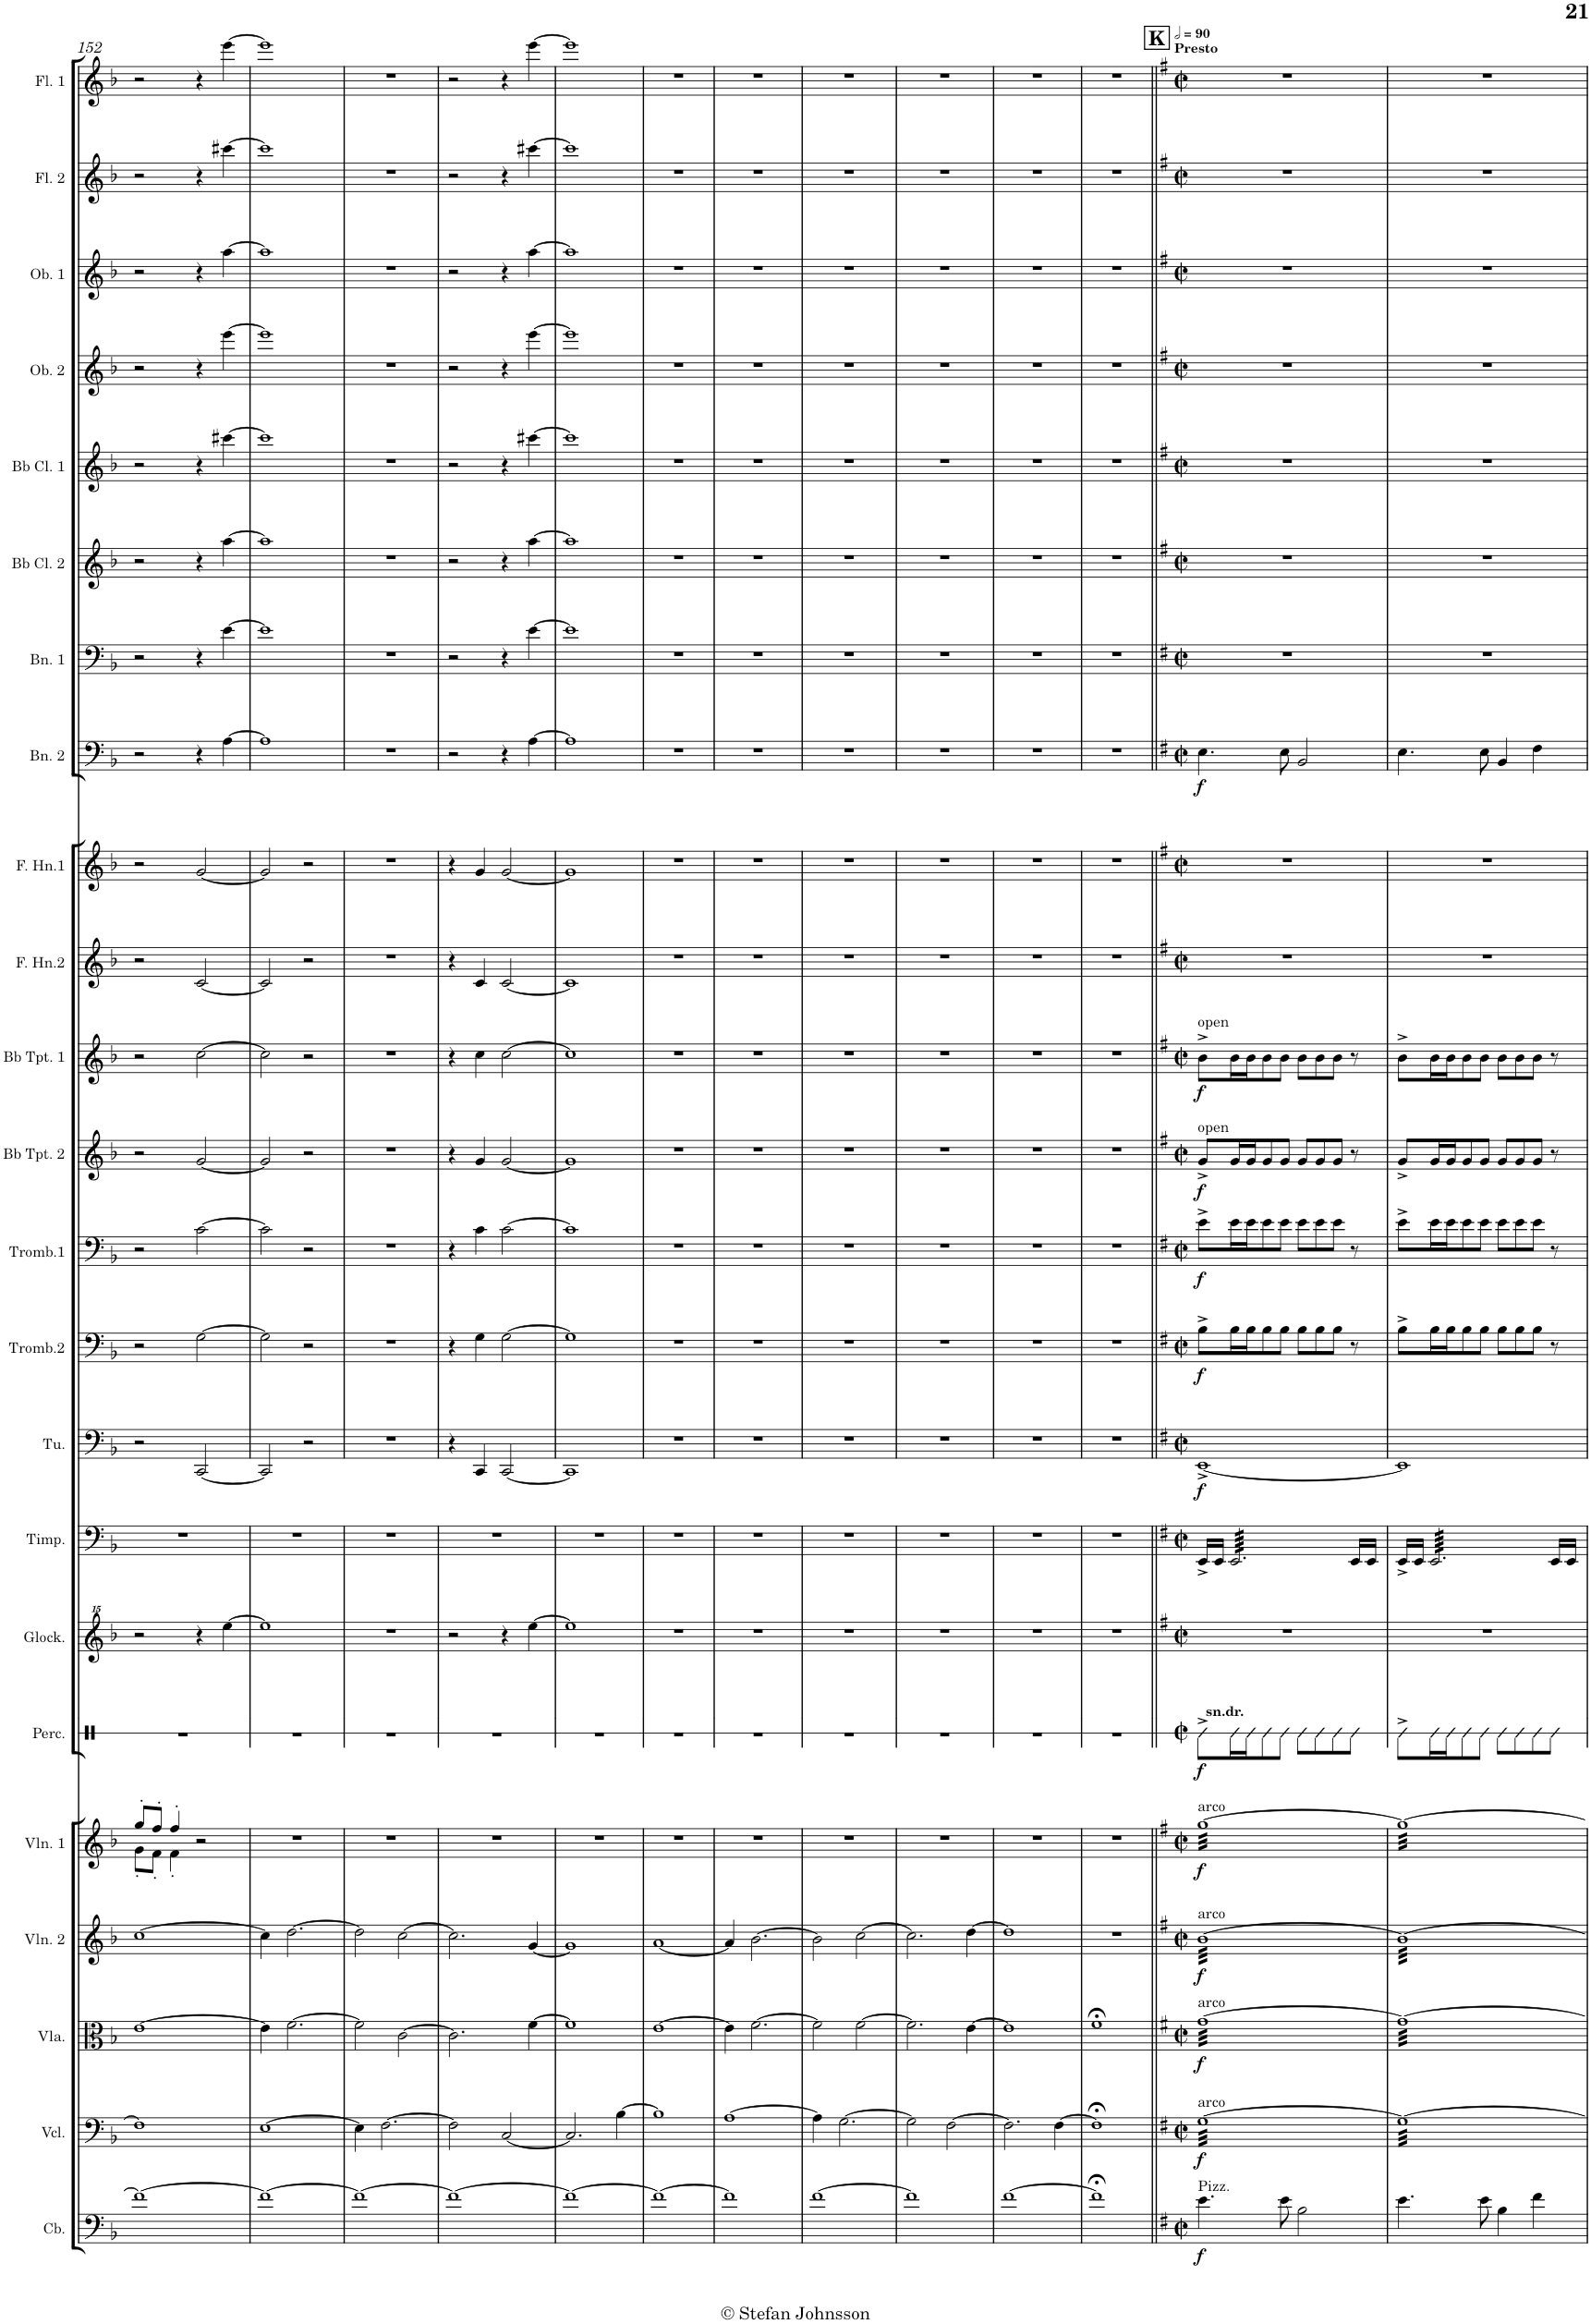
**kern	**dynam	**kern	**dynam	**kern	**dynam	**kern	**dynam	**kern	**dynam	**kern	**dynam	**kern	**kern	**kern	**dynam	**kern	**dynam	**kern	**dynam	**kern	**dynam	**kern	**dynam	**kern	**kern	**kern	**dynam	**kern	**kern	**kern	**kern	**kern	**kern	**kern
*part23	*part23	*part22	*part22	*part21	*part21	*part20	*part20	*part19	*part19	*part18	*part18	*part17	*part16	*part15	*part15	*part14	*part14	*part13	*part13	*part12	*part12	*part11	*part11	*part10	*part9	*part8	*part8	*part7	*part6	*part5	*part4	*part3	*part2	*part1
*staff23	*staff23	*staff22	*staff22	*staff21	*staff21	*staff20	*staff20	*staff19	*staff19	*staff18	*staff18	*staff17	*staff16	*staff15	*staff15	*staff14	*staff14	*staff13	*staff13	*staff12	*staff12	*staff11	*staff11	*staff10	*staff9	*staff8	*staff8	*staff7	*staff6	*staff5	*staff4	*staff3	*staff2	*staff1
*I"Contrabass	*	*I"Cello	*	*I"Viola	*	*I"Violin 2	*	*I"Violin 1	*	*I"Percussion	*	*I"Mallet	*I"Timpani	*I"Tuba	*	*I"Trombone2	*	*I"Trombone1	*	*I"Bb Trumpet 2	*	*I"Bb Trumpet 1	*	*I"French Horn2	*I"French Horn1	*I"Bassoon 2	*	*I"Bassoon 1	*I"Bb Clarinet 2	*I"Bb Clarinet 1	*I"Oboe 2	*I"Oboe 1	*I"Flute 2	*I"Flute 1
*I'Cb.	*	*	*	*I'Vla.	*	*I'Vln. 2	*	*I'Vln. 1	*	*I'Perc.	*	*I'Mall.	*I'Timp.	*I'Tu.	*	*I'Tromb.2	*	*I'Tromb.1	*	*I'Bb Tpt. 2	*	*I'Bb Tpt. 1	*	*I'F. Hn.2	*I'F. Hn.1	*I'Bn. 2	*	*I'Bn. 1	*I'Bb Cl. 2	*I'Bb Cl. 1	*I'Ob. 2	*I'Ob. 1	*I'Fl. 2	*I'Fl. 1
!!LO:PB:g=z
*clefF4	*	*clefF4	*	*clefC3	*	*clefG2	*	*clefG2	*	*clefX	*	*clefG^^2	*clefF4	*clefF4	*	*clefF4	*	*clefF4	*	*clefG2	*	*clefG2	*	*clefG2	*clefG2	*clefF4	*	*clefF4	*clefG2	*clefG2	*clefG2	*clefG2	*clefG2	*clefG2
*Trd7c12	*	*	*	*	*	*	*	*	*	*	*	*	*	*	*	*	*	*	*	*Trd1c2	*	*Trd1c2	*	*Trd4c7	*Trd4c7	*	*	*	*Trd1c2	*Trd1c2	*	*	*	*
*k[b-]	*	*k[b-]	*	*k[b-]	*	*k[b-]	*	*k[b-]	*	*k[b-]	*	*k[b-]	*k[b-]	*k[b-]	*	*k[b-]	*	*k[b-]	*	*k[b-]	*	*k[b-]	*	*k[b-]	*k[b-]	*k[b-]	*	*k[b-]	*k[b-]	*k[b-]	*k[b-]	*k[b-]	*k[b-]	*k[b-]
*F:	*	*F:	*	*F:	*	*F:	*	*F:	*	*F:	*	*F:	*F:	*F:	*	*F:	*	*F:	*	*F:	*	*F:	*	*F:	*F:	*F:	*	*F:	*F:	*F:	*F:	*F:	*F:	*F:
*M4/4	*	*M4/4	*	*M4/4	*	*M4/4	*	*M4/4	*	*M4/4	*	*M4/4	*M4/4	*M4/4	*	*M4/4	*	*M4/4	*	*M4/4	*	*M4/4	*	*M4/4	*M4/4	*M4/4	*	*M4/4	*M4/4	*M4/4	*M4/4	*M4/4	*M4/4	*M4/4
=152	=152	=152	=152	=152	=152	=152	=152	=152	=152	=152	=152	=152	=152	=152	=152	=152	=152	=152	=152	=152	=152	=152	=152	=152	=152	=152	=152	=152	=152	=152	=152	=152	=152	=152
*	*	*	*	*	*	*	*	*^	*	*	*	*	*	*	*	*	*	*	*	*	*	*	*	*	*	*	*	*	*	*	*	*	*	*
1f_	.	1F]	.	[1e	.	[1cc	.	8gg'/L	8g'\L	.	1r	.	2r	1r	2r	.	2r	.	2r	.	2r	.	2r	.	2r	2r	2r	.	2r	2r	2r	2r	2r	2r	2r
.	.	.	.	.	.	.	.	8ff'/J	8f'\J	.	.	.	.	.	.	.	.	.	.	.	.	.	.	.	.	.	.	.	.	.	.	.	.	.	.
.	.	.	.	.	.	.	.	4ff'/	4f'\	.	.	.	.	.	.	.	.	.	.	.	.	.	.	.	.	.	.	.	.	.	.	.	.	.	.
.	.	.	.	.	.	.	.	2r	2ryy	.	.	.	4r	.	[2CC/	.	[2G\	.	[2c\	.	[2g/	.	[2cc\	.	[2c/	[2g/	4r	.	4r	4r	4r	4r	4r	4r	4r
.	.	.	.	.	.	.	.	.	.	.	.	.	[4eeee\	.	.	.	.	.	.	.	.	.	.	.	.	.	[4A\	.	[4e\	[4aa\	[4ccc#X\	[4eee\	[4aa\	[4ccc#X\	[4eee\
*	*	*	*	*	*	*	*	*v	*v	*	*	*	*	*	*	*	*	*	*	*	*	*	*	*	*	*	*	*	*	*	*	*	*	*	*
=153	=153	=153	=153	=153	=153	=153	=153	=153	=153	=153	=153	=153	=153	=153	=153	=153	=153	=153	=153	=153	=153	=153	=153	=153	=153	=153	=153	=153	=153	=153	=153	=153	=153	=153
1f_	.	[1E	.	4e\]	.	4cc\]	.	1r	.	1r	.	1eeee]	1r	2CC/]	.	2G\]	.	2c\]	.	2g/]	.	2cc\]	.	2c/]	2g/]	1A]	.	1e]	1aa]	1ccc#]	1eee]	1aa]	1ccc#]	1eee]
.	.	.	.	[2.f\	.	[2.dd\	.	.	.	.	.	.	.	.	.	.	.	.	.	.	.	.	.	.	.	.	.	.	.	.	.	.	.	.
.	.	.	.	.	.	.	.	.	.	.	.	.	.	2r	.	2r	.	2r	.	2r	.	2r	.	2r	2r	.	.	.	.	.	.	.	.	.
=154	=154	=154	=154	=154	=154	=154	=154	=154	=154	=154	=154	=154	=154	=154	=154	=154	=154	=154	=154	=154	=154	=154	=154	=154	=154	=154	=154	=154	=154	=154	=154	=154	=154	=154
1f_	.	4E\]	.	2f\]	.	2dd\]	.	1r	.	1r	.	1r	1r	1r	.	1r	.	1r	.	1r	.	1r	.	1r	1r	1r	.	1r	1r	1r	1r	1r	1r	1r
.	.	[2.F\	.	.	.	.	.	.	.	.	.	.	.	.	.	.	.	.	.	.	.	.	.	.	.	.	.	.	.	.	.	.	.	.
.	.	.	.	[2c\	.	[2cc\	.	.	.	.	.	.	.	.	.	.	.	.	.	.	.	.	.	.	.	.	.	.	.	.	.	.	.	.
=155	=155	=155	=155	=155	=155	=155	=155	=155	=155	=155	=155	=155	=155	=155	=155	=155	=155	=155	=155	=155	=155	=155	=155	=155	=155	=155	=155	=155	=155	=155	=155	=155	=155	=155
1f_	.	2F\]	.	2.c\]	.	2.cc\]	.	1r	.	1r	.	2r	1r	4r	.	4r	.	4r	.	4r	.	4r	.	4r	4r	2r	.	2r	2r	2r	2r	2r	2r	2r
.	.	.	.	.	.	.	.	.	.	.	.	.	.	4CC/	.	4G\	.	4c\	.	4g/	.	4cc\	.	4c/	4g/	.	.	.	.	.	.	.	.	.
.	.	[2C/	.	.	.	.	.	.	.	.	.	4r	.	[2CC/	.	[2G\	.	[2c\	.	[2g/	.	[2cc\	.	[2c/	[2g/	4r	.	4r	4r	4r	4r	4r	4r	4r
.	.	.	.	[4f\	.	[4g/	.	.	.	.	.	[4eeee\	.	.	.	.	.	.	.	.	.	.	.	.	.	[4A\	.	[4e\	[4aa\	[4ccc#X\	[4eee\	[4aa\	[4ccc#X\	[4eee\
=156	=156	=156	=156	=156	=156	=156	=156	=156	=156	=156	=156	=156	=156	=156	=156	=156	=156	=156	=156	=156	=156	=156	=156	=156	=156	=156	=156	=156	=156	=156	=156	=156	=156	=156
1f_	.	2.C/]	.	1f]	.	1g]	.	1r	.	1r	.	1eeee]	1r	1CC]	.	1G]	.	1c]	.	1g]	.	1cc]	.	1c]	1g]	1A]	.	1e]	1aa]	1ccc#]	1eee]	1aa]	1ccc#]	1eee]
.	.	[4B-\	.	.	.	.	.	.	.	.	.	.	.	.	.	.	.	.	.	.	.	.	.	.	.	.	.	.	.	.	.	.	.	.
=157	=157	=157	=157	=157	=157	=157	=157	=157	=157	=157	=157	=157	=157	=157	=157	=157	=157	=157	=157	=157	=157	=157	=157	=157	=157	=157	=157	=157	=157	=157	=157	=157	=157	=157
1f_	.	1B-]	.	[1e	.	[1a	.	1r	.	1r	.	1r	1r	1r	.	1r	.	1r	.	1r	.	1r	.	1r	1r	1r	.	1r	1r	1r	1r	1r	1r	1r
=158	=158	=158	=158	=158	=158	=158	=158	=158	=158	=158	=158	=158	=158	=158	=158	=158	=158	=158	=158	=158	=158	=158	=158	=158	=158	=158	=158	=158	=158	=158	=158	=158	=158	=158
1f]	.	[1A	.	4e\]	.	4a/]	.	1r	.	1r	.	1r	1r	1r	.	1r	.	1r	.	1r	.	1r	.	1r	1r	1r	.	1r	1r	1r	1r	1r	1r	1r
.	.	.	.	[2.f\	.	[2.b-\	.	.	.	.	.	.	.	.	.	.	.	.	.	.	.	.	.	.	.	.	.	.	.	.	.	.	.	.
=159	=159	=159	=159	=159	=159	=159	=159	=159	=159	=159	=159	=159	=159	=159	=159	=159	=159	=159	=159	=159	=159	=159	=159	=159	=159	=159	=159	=159	=159	=159	=159	=159	=159	=159
[1f	.	4A\]	.	2f\]	.	2b-\]	.	1r	.	1r	.	1r	1r	1r	.	1r	.	1r	.	1r	.	1r	.	1r	1r	1r	.	1r	1r	1r	1r	1r	1r	1r
.	.	[2.G\	.	.	.	.	.	.	.	.	.	.	.	.	.	.	.	.	.	.	.	.	.	.	.	.	.	.	.	.	.	.	.	.
.	.	.	.	[2f\	.	[2cc\	.	.	.	.	.	.	.	.	.	.	.	.	.	.	.	.	.	.	.	.	.	.	.	.	.	.	.	.
=160	=160	=160	=160	=160	=160	=160	=160	=160	=160	=160	=160	=160	=160	=160	=160	=160	=160	=160	=160	=160	=160	=160	=160	=160	=160	=160	=160	=160	=160	=160	=160	=160	=160	=160
1f]	.	2G\]	.	2.f\]	.	2.cc\]	.	1r	.	1r	.	1r	1r	1r	.	1r	.	1r	.	1r	.	1r	.	1r	1r	1r	.	1r	1r	1r	1r	1r	1r	1r
.	.	[2F\	.	.	.	.	.	.	.	.	.	.	.	.	.	.	.	.	.	.	.	.	.	.	.	.	.	.	.	.	.	.	.	.
.	.	.	.	[4e\	.	[4dd\	.	.	.	.	.	.	.	.	.	.	.	.	.	.	.	.	.	.	.	.	.	.	.	.	.	.	.	.
=161	=161	=161	=161	=161	=161	=161	=161	=161	=161	=161	=161	=161	=161	=161	=161	=161	=161	=161	=161	=161	=161	=161	=161	=161	=161	=161	=161	=161	=161	=161	=161	=161	=161	=161
[1f	.	2.F\]	.	1e]	.	1dd]	.	1r	.	1r	.	1r	1r	1r	.	1r	.	1r	.	1r	.	1r	.	1r	1r	1r	.	1r	1r	1r	1r	1r	1r	1r
.	.	[4F\	.	.	.	.	.	.	.	.	.	.	.	.	.	.	.	.	.	.	.	.	.	.	.	.	.	.	.	.	.	.	.	.
=162	=162	=162	=162	=162	=162	=162	=162	=162	=162	=162	=162	=162	=162	=162	=162	=162	=162	=162	=162	=162	=162	=162	=162	=162	=162	=162	=162	=162	=162	=162	=162	=162	=162	=162
1f;<]	.	1F;<]	.	1f;<	.	1r	.	1r	.	1r	.	1r	1r	1r	.	1r	.	1r	.	1r	.	1r	.	1r	1r	1r	.	1r	1r	1r	1r	1r	1r	1r
=163||	=163||	=163||	=163||	=163||	=163||	=163||	=163||	=163||	=163||	=163||	=163||	=163||	=163||	=163||	=163||	=163||	=163||	=163||	=163||	=163||	=163||	=163||	=163||	=163||	=163||	=163||	=163||	=163||	=163||	=163||	=163||	=163||	=163||	=163||
!!LO:REH:place=s1:a:B:cj:fs=14:t=K
*k[f#]	*	*k[f#]	*	*k[f#]	*	*k[f#]	*	*k[f#]	*	*k[f#]	*	*k[f#]	*k[f#]	*k[f#]	*	*k[f#]	*	*k[f#]	*	*k[f#]	*	*k[f#]	*	*k[f#]	*k[f#]	*k[f#]	*	*k[f#]	*k[f#]	*k[f#]	*k[f#]	*k[f#]	*k[f#]	*k[f#]
*e:	*	*e:	*	*e:	*	*e:	*	*e:	*	*e:	*	*e:	*e:	*e:	*	*e:	*	*e:	*	*e:	*	*e:	*	*e:	*e:	*e:	*	*e:	*e:	*e:	*e:	*e:	*e:	*e:
*M2/2	*	*M2/2	*	*M2/2	*	*M2/2	*	*M2/2	*	*M2/2	*	*M2/2	*M2/2	*M2/2	*	*M2/2	*	*M2/2	*	*M2/2	*	*M2/2	*	*M2/2	*M2/2	*M2/2	*	*M2/2	*M2/2	*M2/2	*M2/2	*M2/2	*M2/2	*M2/2
*met(c|)	*	*met(c|)	*	*met(c|)	*	*met(c|)	*	*met(c|)	*	*met(c|)	*	*met(c|)	*met(c|)	*met(c|)	*	*met(c|)	*	*met(c|)	*	*met(c|)	*	*met(c|)	*	*met(c|)	*met(c|)	*met(c|)	*	*met(c|)	*met(c|)	*met(c|)	*met(c|)	*met(c|)	*met(c|)	*met(c|)
*	*	*	*	*	*	*	*	*	*	*	*	*	*	*	*	*	*	*	*	*	*	*	*	*	*	*	*	*	*	*	*	*	*	*MM180
!	!	!	!	!	!	!	!	!	!	!	!	!	!	!	!	!	!	!	!	!	!	!	!	!	!	!	!	!	!	!	!	!	!	!LO:TX:a:B:t=Presto
!	!	!	!	!	!	!	!	!	!	!	!	!	!	!	!	!	!	!	!	!	!	!LO:TX:a:t=open	!	!	!	!	!	!	!	!	!	!	!	!
!	!	!	!	!	!	!	!	!	!	!	!	!	!	!	!	!	!	!	!	!LO:TX:a:t=open	!	!	!	!	!	!	!	!	!	!	!	!	!	!
!	!	!	!	!	!	!	!	!LO:TX:a:t=arco	!	!	!	!	!	!	!	!	!	!	!	!	!	!	!	!	!	!	!	!	!	!	!	!	!	!
!	!	!	!	!	!	!LO:TX:a:t=arco	!	!	!	!	!	!	!	!	!	!	!	!	!	!	!	!	!	!	!	!	!	!	!	!	!	!	!	!
!	!	!	!	!LO:TX:a:t=arco	!	!	!	!	!	!	!	!	!	!	!	!	!	!	!	!	!	!	!	!	!	!	!	!	!	!	!	!	!	!
!	!	!LO:TX:a:t=arco	!	!	!	!	!	!	!	!	!	!	!	!	!	!	!	!	!	!	!	!	!	!	!	!	!	!	!	!	!	!	!	!
!LO:TX:a:t=Pizz.	!	!	!	!	!	!	!	!	!	!	!	!	!	!	!	!	!	!	!	!	!	!	!	!	!	!	!	!	!	!	!	!	!	!
!	!LO:DY:b	!	!LO:DY:b	!	!LO:DY:b	!	!LO:DY:b	!	!LO:DY:b	!	!LO:DY:b	!	!	!	!LO:DY:b	!	!LO:DY:b	!	!LO:DY:b	!	!LO:DY:b	!	!LO:DY:b	!	!	!	!LO:DY:b	!	!	!	!	!	!	!
*	*	*	*	*	*	*	*	*	*	*^	*	*	*	*	*	*	*	*	*	*	*	*	*	*	*	*	*	*	*	*	*	*	*	*
*	*	*tremolo	*	*	*	*	*	*	*	*	*	*	*	*	*	*	*	*	*	*	*	*	*	*	*	*	*	*	*	*	*	*	*	*	*
*	*	*	*	*tremolo	*	*	*	*	*	*	*	*	*	*	*	*	*	*	*	*	*	*	*	*	*	*	*	*	*	*	*	*	*	*	*
*	*	*	*	*	*	*tremolo	*	*	*	*	*	*	*	*	*	*	*	*	*	*	*	*	*	*	*	*	*	*	*	*	*	*	*	*	*
*	*	*	*	*	*	*	*	*tremolo	*	*	*	*	*	*	*	*	*	*	*	*	*	*	*	*	*	*	*	*	*	*	*	*	*	*	*
4.e\	f	[32GLLL	f	[32gLLL	f	[32bLLL	f	[32ggLLL	f	8dd^\L	32ryy	f	1r	16EE^/LL	[1EE^	f	8B^\L	f	8e^\L	f	8g^/L	f	8b^\L	f	1r	1r	4.E\	f	1r	1r	1r	1r	1r	1r	1r
!	!	!	!	!	!	!	!	!	!	!	!LO:TX:a:B:t=sn.dr.	!	!	!	!	!	!	!	!	!	!	!	!	!	!	!	!	!	!	!	!	!	!	!	!
.	.	32G	.	32g	.	32b	.	32gg	.	.	2ryy	.	.	.	.	.	.	.	.	.	.	.	.	.	.	.	.	.	.	.	.	.	.	.	.
.	.	32G	.	32g	.	32b	.	32gg	.	.	.	.	.	16EE/JJ	.	.	.	.	.	.	.	.	.	.	.	.	.	.	.	.	.	.	.	.	.
.	.	32G	.	32g	.	32b	.	32gg	.	.	.	.	.	.	.	.	.	.	.	.	.	.	.	.	.	.	.	.	.	.	.	.	.	.	.
*	*	*	*	*	*	*	*	*	*	*	*	*	*	*tremolo	*	*	*	*	*	*	*	*	*	*	*	*	*	*	*	*	*	*	*	*	*
.	.	32G	.	32g	.	32b	.	32gg	.	16dd\L	.	.	.	64EE/LLLL	.	.	16B\L	.	16e\L	.	16g/L	.	16b\L	.	.	.	.	.	.	.	.	.	.	.	.
.	.	.	.	.	.	.	.	.	.	.	.	.	.	64EE/	.	.	.	.	.	.	.	.	.	.	.	.	.	.	.	.	.	.	.	.	.
.	.	32G	.	32g	.	32b	.	32gg	.	.	.	.	.	64EE/	.	.	.	.	.	.	.	.	.	.	.	.	.	.	.	.	.	.	.	.	.
.	.	.	.	.	.	.	.	.	.	.	.	.	.	64EE/	.	.	.	.	.	.	.	.	.	.	.	.	.	.	.	.	.	.	.	.	.
.	.	32G	.	32g	.	32b	.	32gg	.	16dd\J	.	.	.	64EE/	.	.	16B\J	.	16e\J	.	16g/J	.	16b\J	.	.	.	.	.	.	.	.	.	.	.	.
.	.	.	.	.	.	.	.	.	.	.	.	.	.	64EE/	.	.	.	.	.	.	.	.	.	.	.	.	.	.	.	.	.	.	.	.	.
.	.	32G	.	32g	.	32b	.	32gg	.	.	.	.	.	64EE/	.	.	.	.	.	.	.	.	.	.	.	.	.	.	.	.	.	.	.	.	.
.	.	.	.	.	.	.	.	.	.	.	.	.	.	64EE/	.	.	.	.	.	.	.	.	.	.	.	.	.	.	.	.	.	.	.	.	.
.	.	32G	.	32g	.	32b	.	32gg	.	8dd\	.	.	.	64EE/	.	.	8B\	.	8e\	.	8g/	.	8b\	.	.	.	.	.	.	.	.	.	.	.	.
.	.	.	.	.	.	.	.	.	.	.	.	.	.	64EE/	.	.	.	.	.	.	.	.	.	.	.	.	.	.	.	.	.	.	.	.	.
.	.	32G	.	32g	.	32b	.	32gg	.	.	.	.	.	64EE/	.	.	.	.	.	.	.	.	.	.	.	.	.	.	.	.	.	.	.	.	.
.	.	.	.	.	.	.	.	.	.	.	.	.	.	64EE/	.	.	.	.	.	.	.	.	.	.	.	.	.	.	.	.	.	.	.	.	.
.	.	32G	.	32g	.	32b	.	32gg	.	.	.	.	.	64EE/	.	.	.	.	.	.	.	.	.	.	.	.	.	.	.	.	.	.	.	.	.
.	.	.	.	.	.	.	.	.	.	.	.	.	.	64EE/	.	.	.	.	.	.	.	.	.	.	.	.	.	.	.	.	.	.	.	.	.
.	.	32G	.	32g	.	32b	.	32gg	.	.	.	.	.	64EE/	.	.	.	.	.	.	.	.	.	.	.	.	.	.	.	.	.	.	.	.	.
.	.	.	.	.	.	.	.	.	.	.	.	.	.	64EE/	.	.	.	.	.	.	.	.	.	.	.	.	.	.	.	.	.	.	.	.	.
8e\	.	32G	.	32g	.	32b	.	32gg	.	8dd\J	.	.	.	64EE/	.	.	8B\J	.	8e\J	.	8g/J	.	8b\J	.	.	.	8E\	.	.	.	.	.	.	.	.
.	.	.	.	.	.	.	.	.	.	.	.	.	.	64EE/	.	.	.	.	.	.	.	.	.	.	.	.	.	.	.	.	.	.	.	.	.
.	.	32G	.	32g	.	32b	.	32gg	.	.	.	.	.	64EE/	.	.	.	.	.	.	.	.	.	.	.	.	.	.	.	.	.	.	.	.	.
.	.	.	.	.	.	.	.	.	.	.	.	.	.	64EE/	.	.	.	.	.	.	.	.	.	.	.	.	.	.	.	.	.	.	.	.	.
.	.	32G	.	32g	.	32b	.	32gg	.	.	.	.	.	64EE/	.	.	.	.	.	.	.	.	.	.	.	.	.	.	.	.	.	.	.	.	.
.	.	.	.	.	.	.	.	.	.	.	.	.	.	64EE/	.	.	.	.	.	.	.	.	.	.	.	.	.	.	.	.	.	.	.	.	.
.	.	32G	.	32g	.	32b	.	32gg	.	.	.	.	.	64EE/	.	.	.	.	.	.	.	.	.	.	.	.	.	.	.	.	.	.	.	.	.
.	.	.	.	.	.	.	.	.	.	.	.	.	.	64EE/	.	.	.	.	.	.	.	.	.	.	.	.	.	.	.	.	.	.	.	.	.
2B\	.	32G	.	32g	.	32b	.	32gg	.	8dd\L	.	.	.	64EE/	.	.	8B\L	.	8e\L	.	8g/L	.	8b\L	.	.	.	2BB/	.	.	.	.	.	.	.	.
.	.	.	.	.	.	.	.	.	.	.	.	.	.	64EE/	.	.	.	.	.	.	.	.	.	.	.	.	.	.	.	.	.	.	.	.	.
.	.	32G	.	32g	.	32b	.	32gg	.	.	4...ryy	.	.	64EE/	.	.	.	.	.	.	.	.	.	.	.	.	.	.	.	.	.	.	.	.	.
.	.	.	.	.	.	.	.	.	.	.	.	.	.	64EE/	.	.	.	.	.	.	.	.	.	.	.	.	.	.	.	.	.	.	.	.	.
.	.	32G	.	32g	.	32b	.	32gg	.	.	.	.	.	64EE/	.	.	.	.	.	.	.	.	.	.	.	.	.	.	.	.	.	.	.	.	.
.	.	.	.	.	.	.	.	.	.	.	.	.	.	64EE/	.	.	.	.	.	.	.	.	.	.	.	.	.	.	.	.	.	.	.	.	.
.	.	32G	.	32g	.	32b	.	32gg	.	.	.	.	.	64EE/	.	.	.	.	.	.	.	.	.	.	.	.	.	.	.	.	.	.	.	.	.
.	.	.	.	.	.	.	.	.	.	.	.	.	.	64EE/	.	.	.	.	.	.	.	.	.	.	.	.	.	.	.	.	.	.	.	.	.
.	.	32G	.	32g	.	32b	.	32gg	.	8dd\	.	.	.	64EE/	.	.	8B\	.	8e\	.	8g/	.	8b\	.	.	.	.	.	.	.	.	.	.	.	.
.	.	.	.	.	.	.	.	.	.	.	.	.	.	64EE/	.	.	.	.	.	.	.	.	.	.	.	.	.	.	.	.	.	.	.	.	.
.	.	32G	.	32g	.	32b	.	32gg	.	.	.	.	.	64EE/	.	.	.	.	.	.	.	.	.	.	.	.	.	.	.	.	.	.	.	.	.
.	.	.	.	.	.	.	.	.	.	.	.	.	.	64EE/	.	.	.	.	.	.	.	.	.	.	.	.	.	.	.	.	.	.	.	.	.
.	.	32G	.	32g	.	32b	.	32gg	.	.	.	.	.	64EE/	.	.	.	.	.	.	.	.	.	.	.	.	.	.	.	.	.	.	.	.	.
.	.	.	.	.	.	.	.	.	.	.	.	.	.	64EE/	.	.	.	.	.	.	.	.	.	.	.	.	.	.	.	.	.	.	.	.	.
.	.	32G	.	32g	.	32b	.	32gg	.	.	.	.	.	64EE/	.	.	.	.	.	.	.	.	.	.	.	.	.	.	.	.	.	.	.	.	.
.	.	.	.	.	.	.	.	.	.	.	.	.	.	64EE/	.	.	.	.	.	.	.	.	.	.	.	.	.	.	.	.	.	.	.	.	.
.	.	32G	.	32g	.	32b	.	32gg	.	8dd\	.	.	.	64EE/	.	.	8B\J	.	8e\J	.	8g/J	.	8b\J	.	.	.	.	.	.	.	.	.	.	.	.
.	.	.	.	.	.	.	.	.	.	.	.	.	.	64EE/	.	.	.	.	.	.	.	.	.	.	.	.	.	.	.	.	.	.	.	.	.
.	.	32G	.	32g	.	32b	.	32gg	.	.	.	.	.	64EE/	.	.	.	.	.	.	.	.	.	.	.	.	.	.	.	.	.	.	.	.	.
.	.	.	.	.	.	.	.	.	.	.	.	.	.	64EE/	.	.	.	.	.	.	.	.	.	.	.	.	.	.	.	.	.	.	.	.	.
.	.	32G	.	32g	.	32b	.	32gg	.	.	.	.	.	64EE/	.	.	.	.	.	.	.	.	.	.	.	.	.	.	.	.	.	.	.	.	.
.	.	.	.	.	.	.	.	.	.	.	.	.	.	64EE/	.	.	.	.	.	.	.	.	.	.	.	.	.	.	.	.	.	.	.	.	.
.	.	32G	.	32g	.	32b	.	32gg	.	.	.	.	.	64EE/	.	.	.	.	.	.	.	.	.	.	.	.	.	.	.	.	.	.	.	.	.
.	.	.	.	.	.	.	.	.	.	.	.	.	.	64EE/JJJJ	.	.	.	.	.	.	.	.	.	.	.	.	.	.	.	.	.	.	.	.	.
*	*	*	*	*	*	*	*	*	*	*	*	*	*	*Xtremolo	*	*	*	*	*	*	*	*	*	*	*	*	*	*	*	*	*	*	*	*	*
.	.	32G	.	32g	.	32b	.	32gg	.	8dd\J	.	.	.	16EE/LL	.	.	8r	.	8r	.	8r	.	8r	.	.	.	.	.	.	.	.	.	.	.	.
.	.	32G	.	32g	.	32b	.	32gg	.	.	.	.	.	.	.	.	.	.	.	.	.	.	.	.	.	.	.	.	.	.	.	.	.	.	.
.	.	32G	.	32g	.	32b	.	32gg	.	.	.	.	.	16EE/JJ	.	.	.	.	.	.	.	.	.	.	.	.	.	.	.	.	.	.	.	.	.
.	.	32GJJJ	.	32gJJJ	.	32bJJJ	.	32ggJJJ	.	.	.	.	.	.	.	.	.	.	.	.	.	.	.	.	.	.	.	.	.	.	.	.	.	.	.
*	*	*	*	*	*	*	*	*	*	*v	*v	*	*	*	*	*	*	*	*	*	*	*	*	*	*	*	*	*	*	*	*	*	*	*	*
=164	=164	=164	=164	=164	=164	=164	=164	=164	=164	=164	=164	=164	=164	=164	=164	=164	=164	=164	=164	=164	=164	=164	=164	=164	=164	=164	=164	=164	=164	=164	=164	=164	=164	=164
4.e\	.	32GLLL	.	32gLLL	.	32bLLL	.	32ggLLL	.	8dd^\L	.	1r	16EE^/LL	1EE]	.	8B^\L	.	8e^\L	.	8g^/L	.	8b^\L	.	1r	1r	4.E\	.	1r	1r	1r	1r	1r	1r	1r
.	.	32G	.	32g	.	32b	.	32gg	.	.	.	.	.	.	.	.	.	.	.	.	.	.	.	.	.	.	.	.	.	.	.	.	.	.
.	.	32G	.	32g	.	32b	.	32gg	.	.	.	.	16EE/JJ	.	.	.	.	.	.	.	.	.	.	.	.	.	.	.	.	.	.	.	.	.
.	.	32G	.	32g	.	32b	.	32gg	.	.	.	.	.	.	.	.	.	.	.	.	.	.	.	.	.	.	.	.	.	.	.	.	.	.
*	*	*	*	*	*	*	*	*	*	*	*	*	*tremolo	*	*	*	*	*	*	*	*	*	*	*	*	*	*	*	*	*	*	*	*	*
.	.	32G	.	32g	.	32b	.	32gg	.	16dd\L	.	.	64EE/LLLL	.	.	16B\L	.	16e\L	.	16g/L	.	16b\L	.	.	.	.	.	.	.	.	.	.	.	.
.	.	.	.	.	.	.	.	.	.	.	.	.	64EE/	.	.	.	.	.	.	.	.	.	.	.	.	.	.	.	.	.	.	.	.	.
.	.	32G	.	32g	.	32b	.	32gg	.	.	.	.	64EE/	.	.	.	.	.	.	.	.	.	.	.	.	.	.	.	.	.	.	.	.	.
.	.	.	.	.	.	.	.	.	.	.	.	.	64EE/	.	.	.	.	.	.	.	.	.	.	.	.	.	.	.	.	.	.	.	.	.
.	.	32G	.	32g	.	32b	.	32gg	.	16dd\J	.	.	64EE/	.	.	16B\J	.	16e\J	.	16g/J	.	16b\J	.	.	.	.	.	.	.	.	.	.	.	.
.	.	.	.	.	.	.	.	.	.	.	.	.	64EE/	.	.	.	.	.	.	.	.	.	.	.	.	.	.	.	.	.	.	.	.	.
.	.	32G	.	32g	.	32b	.	32gg	.	.	.	.	64EE/	.	.	.	.	.	.	.	.	.	.	.	.	.	.	.	.	.	.	.	.	.
.	.	.	.	.	.	.	.	.	.	.	.	.	64EE/	.	.	.	.	.	.	.	.	.	.	.	.	.	.	.	.	.	.	.	.	.
.	.	32G	.	32g	.	32b	.	32gg	.	8dd\	.	.	64EE/	.	.	8B\	.	8e\	.	8g/	.	8b\	.	.	.	.	.	.	.	.	.	.	.	.
.	.	.	.	.	.	.	.	.	.	.	.	.	64EE/	.	.	.	.	.	.	.	.	.	.	.	.	.	.	.	.	.	.	.	.	.
.	.	32G	.	32g	.	32b	.	32gg	.	.	.	.	64EE/	.	.	.	.	.	.	.	.	.	.	.	.	.	.	.	.	.	.	.	.	.
.	.	.	.	.	.	.	.	.	.	.	.	.	64EE/	.	.	.	.	.	.	.	.	.	.	.	.	.	.	.	.	.	.	.	.	.
.	.	32G	.	32g	.	32b	.	32gg	.	.	.	.	64EE/	.	.	.	.	.	.	.	.	.	.	.	.	.	.	.	.	.	.	.	.	.
.	.	.	.	.	.	.	.	.	.	.	.	.	64EE/	.	.	.	.	.	.	.	.	.	.	.	.	.	.	.	.	.	.	.	.	.
.	.	32G	.	32g	.	32b	.	32gg	.	.	.	.	64EE/	.	.	.	.	.	.	.	.	.	.	.	.	.	.	.	.	.	.	.	.	.
.	.	.	.	.	.	.	.	.	.	.	.	.	64EE/	.	.	.	.	.	.	.	.	.	.	.	.	.	.	.	.	.	.	.	.	.
8e\	.	32G	.	32g	.	32b	.	32gg	.	8dd\J	.	.	64EE/	.	.	8B\J	.	8e\J	.	8g/J	.	8b\J	.	.	.	8E\	.	.	.	.	.	.	.	.
.	.	.	.	.	.	.	.	.	.	.	.	.	64EE/	.	.	.	.	.	.	.	.	.	.	.	.	.	.	.	.	.	.	.	.	.
.	.	32G	.	32g	.	32b	.	32gg	.	.	.	.	64EE/	.	.	.	.	.	.	.	.	.	.	.	.	.	.	.	.	.	.	.	.	.
.	.	.	.	.	.	.	.	.	.	.	.	.	64EE/	.	.	.	.	.	.	.	.	.	.	.	.	.	.	.	.	.	.	.	.	.
.	.	32G	.	32g	.	32b	.	32gg	.	.	.	.	64EE/	.	.	.	.	.	.	.	.	.	.	.	.	.	.	.	.	.	.	.	.	.
.	.	.	.	.	.	.	.	.	.	.	.	.	64EE/	.	.	.	.	.	.	.	.	.	.	.	.	.	.	.	.	.	.	.	.	.
.	.	32G	.	32g	.	32b	.	32gg	.	.	.	.	64EE/	.	.	.	.	.	.	.	.	.	.	.	.	.	.	.	.	.	.	.	.	.
.	.	.	.	.	.	.	.	.	.	.	.	.	64EE/	.	.	.	.	.	.	.	.	.	.	.	.	.	.	.	.	.	.	.	.	.
4B\	.	32G	.	32g	.	32b	.	32gg	.	8dd\L	.	.	64EE/	.	.	8B\L	.	8e\L	.	8g/L	.	8b\L	.	.	.	4BB/	.	.	.	.	.	.	.	.
.	.	.	.	.	.	.	.	.	.	.	.	.	64EE/	.	.	.	.	.	.	.	.	.	.	.	.	.	.	.	.	.	.	.	.	.
.	.	32G	.	32g	.	32b	.	32gg	.	.	.	.	64EE/	.	.	.	.	.	.	.	.	.	.	.	.	.	.	.	.	.	.	.	.	.
.	.	.	.	.	.	.	.	.	.	.	.	.	64EE/	.	.	.	.	.	.	.	.	.	.	.	.	.	.	.	.	.	.	.	.	.
.	.	32G	.	32g	.	32b	.	32gg	.	.	.	.	64EE/	.	.	.	.	.	.	.	.	.	.	.	.	.	.	.	.	.	.	.	.	.
.	.	.	.	.	.	.	.	.	.	.	.	.	64EE/	.	.	.	.	.	.	.	.	.	.	.	.	.	.	.	.	.	.	.	.	.
.	.	32G	.	32g	.	32b	.	32gg	.	.	.	.	64EE/	.	.	.	.	.	.	.	.	.	.	.	.	.	.	.	.	.	.	.	.	.
.	.	.	.	.	.	.	.	.	.	.	.	.	64EE/	.	.	.	.	.	.	.	.	.	.	.	.	.	.	.	.	.	.	.	.	.
.	.	32G	.	32g	.	32b	.	32gg	.	8dd\	.	.	64EE/	.	.	8B\	.	8e\	.	8g/	.	8b\	.	.	.	.	.	.	.	.	.	.	.	.
.	.	.	.	.	.	.	.	.	.	.	.	.	64EE/	.	.	.	.	.	.	.	.	.	.	.	.	.	.	.	.	.	.	.	.	.
.	.	32G	.	32g	.	32b	.	32gg	.	.	.	.	64EE/	.	.	.	.	.	.	.	.	.	.	.	.	.	.	.	.	.	.	.	.	.
.	.	.	.	.	.	.	.	.	.	.	.	.	64EE/	.	.	.	.	.	.	.	.	.	.	.	.	.	.	.	.	.	.	.	.	.
.	.	32G	.	32g	.	32b	.	32gg	.	.	.	.	64EE/	.	.	.	.	.	.	.	.	.	.	.	.	.	.	.	.	.	.	.	.	.
.	.	.	.	.	.	.	.	.	.	.	.	.	64EE/	.	.	.	.	.	.	.	.	.	.	.	.	.	.	.	.	.	.	.	.	.
.	.	32G	.	32g	.	32b	.	32gg	.	.	.	.	64EE/	.	.	.	.	.	.	.	.	.	.	.	.	.	.	.	.	.	.	.	.	.
.	.	.	.	.	.	.	.	.	.	.	.	.	64EE/	.	.	.	.	.	.	.	.	.	.	.	.	.	.	.	.	.	.	.	.	.
4f#\	.	32G	.	32g	.	32b	.	32gg	.	8dd\	.	.	64EE/	.	.	8B\J	.	8e\J	.	8g/J	.	8b\J	.	.	.	4F#\	.	.	.	.	.	.	.	.
.	.	.	.	.	.	.	.	.	.	.	.	.	64EE/	.	.	.	.	.	.	.	.	.	.	.	.	.	.	.	.	.	.	.	.	.
.	.	32G	.	32g	.	32b	.	32gg	.	.	.	.	64EE/	.	.	.	.	.	.	.	.	.	.	.	.	.	.	.	.	.	.	.	.	.
.	.	.	.	.	.	.	.	.	.	.	.	.	64EE/	.	.	.	.	.	.	.	.	.	.	.	.	.	.	.	.	.	.	.	.	.
.	.	32G	.	32g	.	32b	.	32gg	.	.	.	.	64EE/	.	.	.	.	.	.	.	.	.	.	.	.	.	.	.	.	.	.	.	.	.
.	.	.	.	.	.	.	.	.	.	.	.	.	64EE/	.	.	.	.	.	.	.	.	.	.	.	.	.	.	.	.	.	.	.	.	.
.	.	32G	.	32g	.	32b	.	32gg	.	.	.	.	64EE/	.	.	.	.	.	.	.	.	.	.	.	.	.	.	.	.	.	.	.	.	.
.	.	.	.	.	.	.	.	.	.	.	.	.	64EE/JJJJ	.	.	.	.	.	.	.	.	.	.	.	.	.	.	.	.	.	.	.	.	.
*	*	*	*	*	*	*	*	*	*	*	*	*	*Xtremolo	*	*	*	*	*	*	*	*	*	*	*	*	*	*	*	*	*	*	*	*	*
.	.	32G	.	32g	.	32b	.	32gg	.	8dd\J	.	.	16EE/LL	.	.	8r	.	8r	.	8r	.	8r	.	.	.	.	.	.	.	.	.	.	.	.
.	.	32G	.	32g	.	32b	.	32gg	.	.	.	.	.	.	.	.	.	.	.	.	.	.	.	.	.	.	.	.	.	.	.	.	.	.
.	.	32G	.	32g	.	32b	.	32gg	.	.	.	.	16EE/JJ	.	.	.	.	.	.	.	.	.	.	.	.	.	.	.	.	.	.	.	.	.
.	.	32GJJJ	.	32gJJJ	.	32bJJJ	.	32ggJJJ	.	.	.	.	.	.	.	.	.	.	.	.	.	.	.	.	.	.	.	.	.	.	.	.	.	.
*	*	*	*	*	*	*	*	*Xtremolo	*	*	*	*	*	*	*	*	*	*	*	*	*	*	*	*	*	*	*	*	*	*	*	*	*	*
*	*	*	*	*	*	*Xtremolo	*	*	*	*	*	*	*	*	*	*	*	*	*	*	*	*	*	*	*	*	*	*	*	*	*	*	*	*
*	*	*	*	*Xtremolo	*	*	*	*	*	*	*	*	*	*	*	*	*	*	*	*	*	*	*	*	*	*	*	*	*	*	*	*	*	*
*	*	*Xtremolo	*	*	*	*	*	*	*	*	*	*	*	*	*	*	*	*	*	*	*	*	*	*	*	*	*	*	*	*	*	*	*	*
=	=	=	=	=	=	=	=	=	=	=	=	=	=	=	=	=	=	=	=	=	=	=	=	=	=	=	=	=	=	=	=	=	=	=
*-	*-	*-	*-	*-	*-	*-	*-	*-	*-	*-	*-	*-	*-	*-	*-	*-	*-	*-	*-	*-	*-	*-	*-	*-	*-	*-	*-	*-	*-	*-	*-	*-	*-	*-
